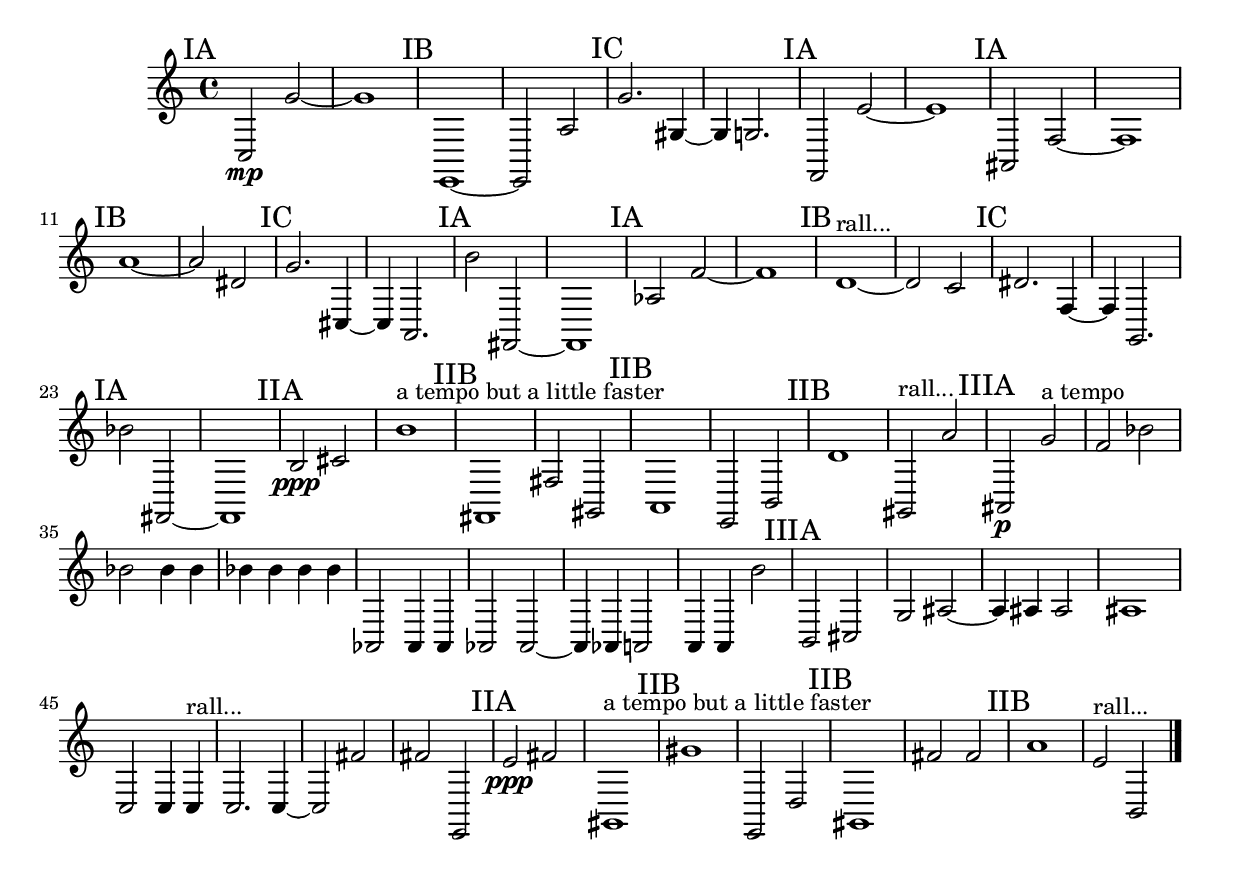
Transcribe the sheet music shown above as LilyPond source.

\new Voice {

|
\time 4/4
\mark "IA"
<c >2 \mp
<g' >2~
|
<g' >1
|
\mark "IB"
<e, >1~
|
<e, >2
<a >2
|
\mark "IC"
<g' >2.
<gis >4~
|
<gis >4
<g >2.
|
\mark "IA"
<f, >2
<e' >2~
|
<e' >1
|
\mark "IA"
<ais, >2
<f >2~
|
<f >1
|
\mark "IB"
<a' >1~
|
<a' >2
<dis' >2
|
\mark "IC"
<g' >2.
<cis >4~
|
<cis >4
<a, >2.
|
\mark "IA"
<b' >2
<fis, >2~
|
<fis, >1
|
\mark "IA"
<aes >2
<f' >2~
|
<f' >1
|
\mark "IB"
<d' >1~ ^"rall..."
|
<d' >2
<c' >2
|
\mark "IC"
<dis' >2.
<f >4~
|
<f >4
<g, >2.
|
\mark "IA"
<bes' >2
<fis, >2~
|
<fis, >1
|
\mark "IIA"
<b >2 \ppp
<cis' >2
|
<b' >1 ^"a tempo but a little faster"
|
\mark "IIB"
<fis, >1
|
<fis >2
<gis, >2
|
\mark "IIB"
<a, >1
|
<e, >2
<b, >2
|
\mark "IIB"
<d' >1
|
<gis, >2 ^"rall..."
<a' >2
|
\mark "IIIA"
<ais, >2 \p
<g' >2 ^"a tempo"
|
<f' >2
<bes' >2
|
<bes' >2
<bes' >4
<bes' >4
|
<bes' >4
<bes' >4
<bes' >4
<bes' >4
|
<aes, >2
<aes, >4
<aes, >4
|
<aes, >2
<aes, >2~
|
<aes, >4
<aes, >4
<a, >2
|
<a, >4
<a, >4
<b' >2
|
\mark "IIIA"
<b, >2
<cis >2
|
<g >2
<ais >2~
|
<ais >4
<ais >4
<ais >2
|
<ais >1
|
<c >2
<c >4
<c >4 ^"rall..."
|
<c >2.
<c >4~
|
<c >2
<fis' >2
|
<fis' >2
<e, >2
|
\mark "IIA"
<e' >2 \ppp
<fis' >2
|
<gis, >1 ^"a tempo but a little faster"
|
\mark "IIB"
<gis' >1
|
<e, >2
<d >2
|
\mark "IIB"
<gis, >1
|
<fis' >2
<fis' >2
|
\mark "IIB"
<a' >1
|
<e' >2 ^"rall..."
<b, >2

\bar "|."
}